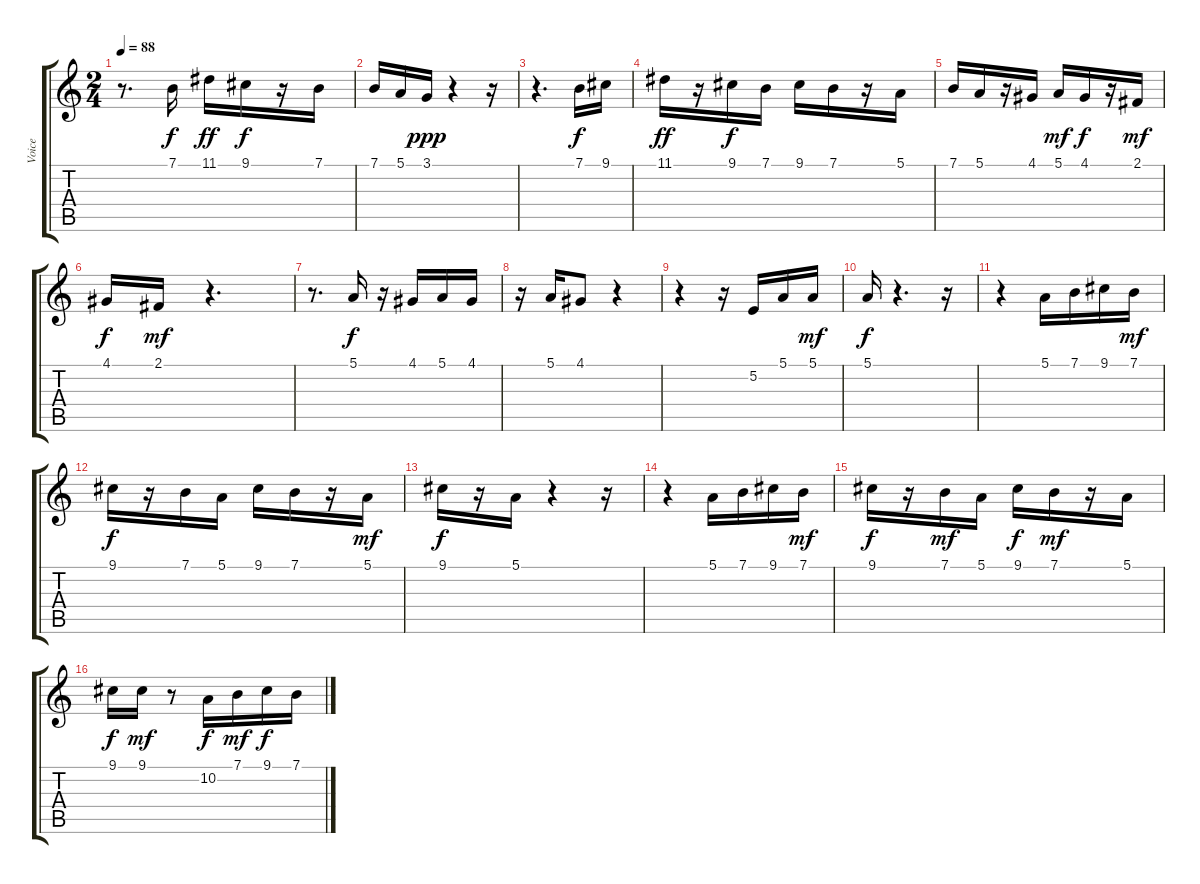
\track ("Voice" "Voice") {instrument tuba}
\staff {score tabs}
\tuning (E4 B3 G3 D3 A2 E2) {hide}
\ts (2 4)
\tempo 88
\clef g2
\ks c
r.8{d dy f} 7.1.16 11.1.16{dy ff} 9.1.16{dy f} r.16 7.1.16 |
7.1.16 5.1.16 3.1.16{dy ppp} r.4 r.16 |
r.4{d} 7.1.16{dy f} 9.1.16 |
11.1.16{dy ff} r.16 9.1.16{dy f} 7.1.16 9.1.16 7.1.16 r.16 5.1.16 |
7.1.16 5.1.16 r.16 4.1.16 5.1.16{dy mf} 4.1.16{dy f} r.16 2.1.16{dy mf} |
4.1.16{dy f} 2.1.16{dy mf} r.4{d} |
r.8{d} 5.1.16{dy f} r.16 4.1.16 5.1.16 4.1.16 |
r.16 5.1.16 4.1.8 r.4 |
r.4 r.16 5.2.16 5.1.16 5.1.16{dy mf} |
5.1.16{dy f} r.4{d} r.16 |
r.4 5.1.16 7.1.16 9.1.16 7.1.16{dy mf} |
9.1.16{dy f} r.16 7.1.16 5.1.16 9.1.16 7.1.16 r.16 5.1.16{dy mf} |
9.1.16{dy f} r.16 5.1.16 r.4 r.16 |
r.4 5.1.16 7.1.16 9.1.16 7.1.16{dy mf} |
9.1.16{dy f} r.16 7.1.16{dy mf} 5.1.16 9.1.16{dy f} 7.1.16{dy mf} r.16 5.1.16 |
9.1.16{dy f} 9.1.16{dy mf} r.8 10.2.16{dy f} 7.1.16{dy mf} 9.1.16{dy f} 7.1.16
